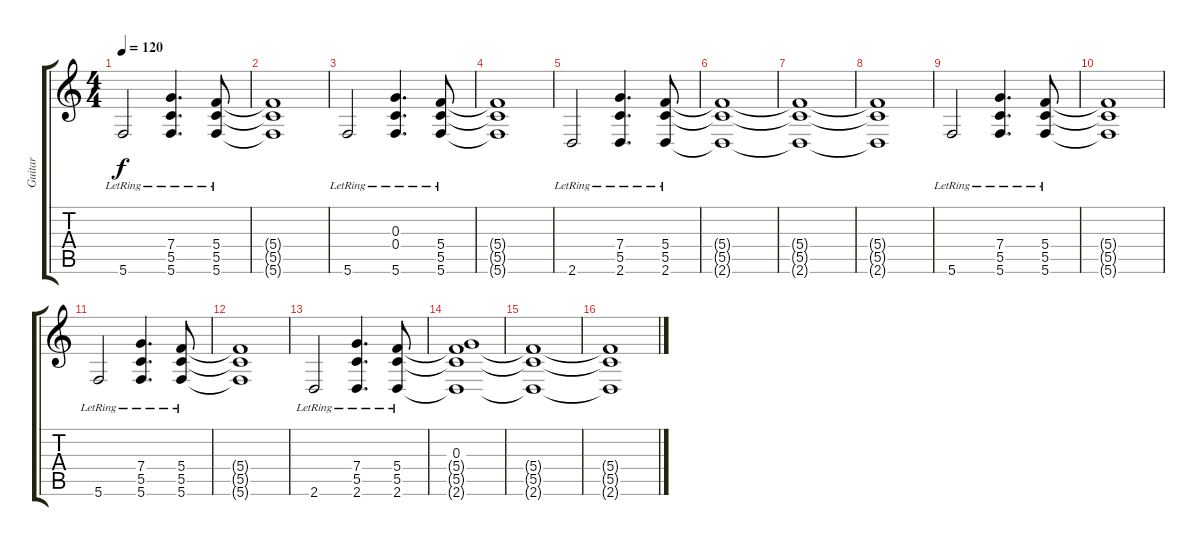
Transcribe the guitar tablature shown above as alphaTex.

\track ("Guitar" "Guitar") {instrument acousticguitarsteel}
\staff {score tabs}
\tuning (E4 C4 G3 C3 G2 C2) {hide}
\ts (4 4)
\tempo 120
\clef g2
\ks c
5.6{lr}.2{dy f} (7.4{lr} 5.5{lr} 5.6{lr}).4{d} (5.4{lr} 5.5{lr} 5.6{lr}).8 |
(5.4{t} 5.5{t} 5.6{t}).1 |
5.6{lr}.2 (0.3{lr} 0.4{lr} 5.6{lr}).4{d} (5.4{lr} 5.5{lr} 5.6{lr}).8 |
(5.4{t} 5.5{t} 5.6{t}).1 |
2.6{lr}.2 (7.4{lr} 5.5{lr} 2.6{lr}).4{d} (5.4{lr} 5.5{lr} 2.6{lr}).8 |
(5.4{t} 5.5{t} 2.6{t}).1 |
(5.4{t} 5.5{t} 2.6{t}).1 |
(5.4{t} 5.5{t} 2.6{t}).1 |
5.6{lr}.2 (7.4{lr} 5.5{lr} 5.6{lr}).4{d} (5.4{lr} 5.5{lr} 5.6{lr}).8 |
(5.4{t} 5.5{t} 5.6{t}).1 |
5.6{lr}.2 (7.4{lr} 5.5{lr} 5.6{lr}).4{d} (5.4{lr} 5.5{lr} 5.6{lr}).8 |
(5.4{t} 5.5{t} 5.6{t}).1 |
2.6{lr}.2 (7.4{lr} 5.5{lr} 2.6{lr}).4{d} (5.4{lr} 5.5{lr} 2.6{lr}).8 |
(0.3 5.4{t} 5.5{t} 2.6{t}).1 |
(5.4{t} 5.5{t} 2.6{t}).1 |
(5.4{t} 5.5{t} 2.6{t}).1
